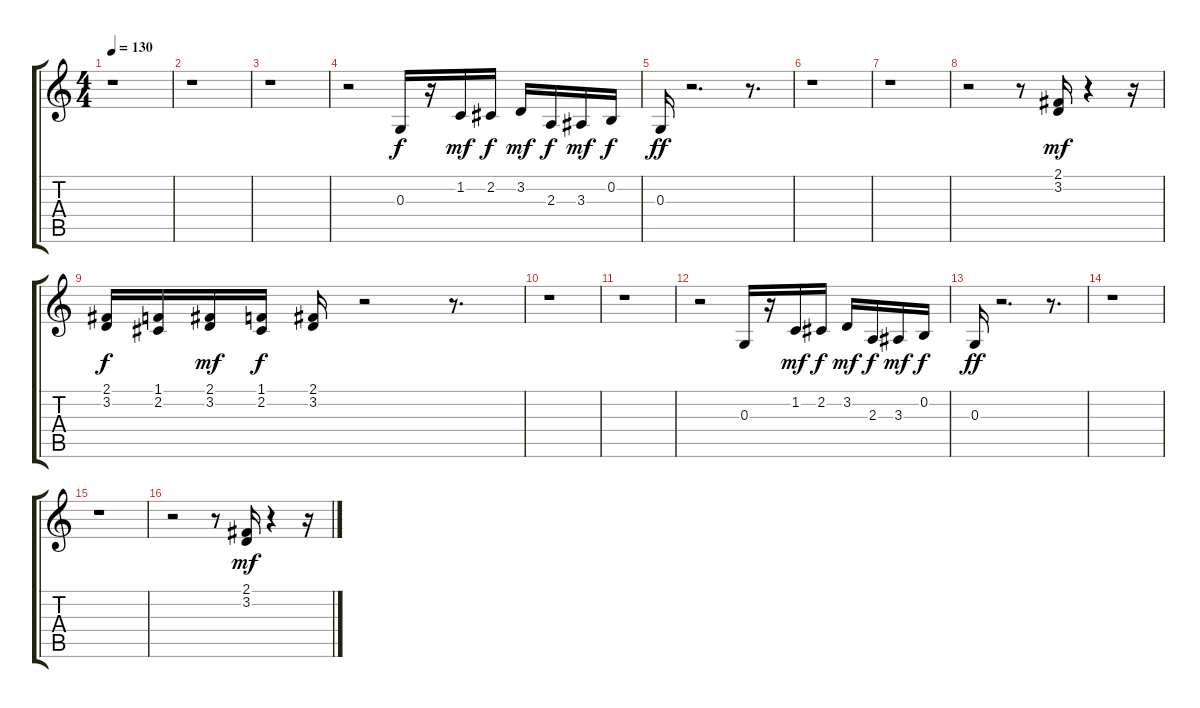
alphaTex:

\track "" {instrument tenorsax}
\staff {score tabs}
\tuning (E4 B3 G3 D3 A2 E2) {hide}
\ts (4 4)
\tempo 130
\clef g2
\ks c
r.1{dy f} |
r.1 |
r.1 |
r.2 0.3.16 r.16 1.2.16{dy mf} 2.2.16{dy f} 3.2.16{dy mf} 2.3.16{dy f} 3.3.16{dy mf} 0.2.16{dy f} |
0.3.16{dy ff} r.2{d} r.8{d} |
r.1 |
r.1 |
r.2 r.8 (2.1 3.2).16{dy mf} r.4 r.16 |
(2.1 3.2).16{dy f} (1.1 2.2).16 (2.1 3.2).16{dy mf} (1.1 2.2).16{dy f} (2.1 3.2).16 r.2 r.8{d} |
r.1 |
r.1 |
r.2 0.3.16 r.16 1.2.16{dy mf} 2.2.16{dy f} 3.2.16{dy mf} 2.3.16{dy f} 3.3.16{dy mf} 0.2.16{dy f} |
0.3.16{dy ff} r.2{d} r.8{d} |
r.1 |
r.1 |
r.2 r.8 (2.1 3.2).16{dy mf} r.4 r.16
